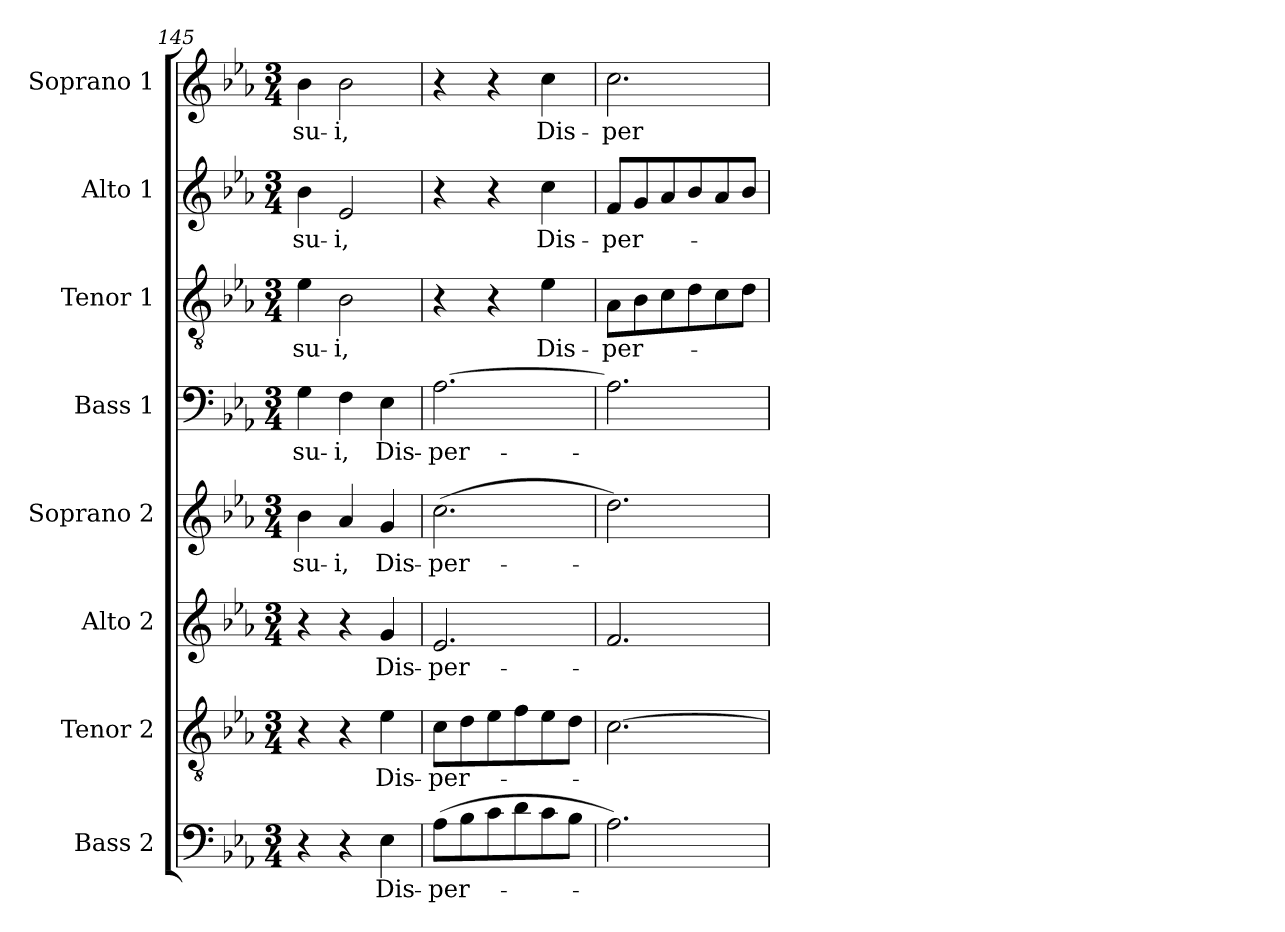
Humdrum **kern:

**kern	**text	**kern	**text	**kern	**text	**kern	**text	**kern	**text	**kern	**text	**kern	**text	**kern	**text
*part8	*part8	*part7	*part7	*part6	*part6	*part5	*part5	*part4	*part4	*part3	*part3	*part2	*part2	*part1	*part1
*staff8	*staff8	*staff7	*staff7	*staff6	*staff6	*staff5	*staff5	*staff4	*staff4	*staff3	*staff3	*staff2	*staff2	*staff1	*staff1
*I"Bass 2	*	*I"Tenor 2	*	*I"Alto 2	*	*I"Soprano 2	*	*I"Bass 1	*	*I"Tenor 1	*	*I"Alto 1	*	*I"Soprano 1	*
*I'B 2.	*	*I'T 2.	*	*I'A 2.	*	*I'S 2.	*	*I'B 1.	*	*I'T 1.	*	*I'A 1.	*	*I'S 1.	*
!!LO:PB:g=z
*clefF4	*	*clefGv2	*	*clefG2	*	*clefG2	*	*clefF4	*	*clefGv2	*	*clefG2	*	*clefG2	*
*	*	*ITrd7c12	*	*	*	*	*	*	*	*ITrd7c12	*	*	*	*	*
*k[b-e-a-]	*	*k[b-e-a-]	*	*k[b-e-a-]	*	*k[b-e-a-]	*	*k[b-e-a-]	*	*k[b-e-a-]	*	*k[b-e-a-]	*	*k[b-e-a-]	*
*E-:	*	*E-:	*	*E-:	*	*E-:	*	*E-:	*	*E-:	*	*E-:	*	*E-:	*
*M3/4	*	*M3/4	*	*M3/4	*	*M3/4	*	*M3/4	*	*M3/4	*	*M3/4	*	*M3/4	*
=145	=145	=145	=145	=145	=145	=145	=145	=145	=145	=145	=145	=145	=145	=145	=145
!	!	!	!	!	!	!	!LO:LY:b:color=#000000	!	!	!	!	!	!	!	!
!	!	!	!	!	!	!	!	!	!LO:LY:b:color=#000000	!	!	!	!	!	!
!	!	!	!	!	!	!	!	!	!	!	!LO:LY:b:color=#000000	!	!	!	!
!	!	!	!	!	!	!	!	!	!	!	!	!	!LO:LY:b:color=#000000	!	!
!	!	!	!	!	!	!	!	!	!	!	!	!	!	!	!LO:LY:b:color=#000000
4r	.	4r	.	4r	.	4b-i\	su-	4Gi\	su-	4E-i\	su-	4b-i\	su-	4b-i\	su-
!	!	!	!	!	!	!	!LO:LY:b:color=#000000	!	!	!	!	!	!	!	!
!	!	!	!	!	!	!	!	!	!LO:LY:b:color=#000000	!	!	!	!	!	!
!	!	!	!	!	!	!	!	!	!	!	!LO:LY:b:color=#000000	!	!	!	!
!	!	!	!	!	!	!	!	!	!	!	!	!	!LO:LY:b:color=#000000	!	!
!	!	!	!	!	!	!	!	!	!	!	!	!	!	!	!LO:LY:b:color=#000000
4r	.	4r	.	4r	.	4a-i/	-i,	4Fi\	-i,	2BB-i\	-i,	2e-i/	-i,	2b-i\	-i,
!	!LO:LY:b:color=#000000	!	!	!	!	!	!	!	!	!	!	!	!	!	!
!	!	!	!LO:LY:b:color=#000000	!	!	!	!	!	!	!	!	!	!	!	!
!	!	!	!	!	!LO:LY:b:color=#000000	!	!	!	!	!	!	!	!	!	!
!	!	!	!	!	!	!	!LO:LY:b:color=#000000	!	!	!	!	!	!	!	!
!	!	!	!	!	!	!	!	!	!LO:LY:b:color=#000000	!	!	!	!	!	!
4E-i\	Dis-	4E-i\	Dis-	4gi/	Dis-	4gi/	Dis-	4E-i\	Dis-	.	.	.	.	.	.
=146	=146	=146	=146	=146	=146	=146	=146	=146	=146	=146	=146	=146	=146	=146	=146
!	!LO:LY:b:color=#000000	!	!	!	!	!	!	!	!	!	!	!	!	!	!
!	!	!	!LO:LY:b:color=#000000	!	!	!	!	!	!	!	!	!	!	!	!
!	!	!	!	!	!LO:LY:b:color=#000000	!	!	!	!	!	!	!	!	!	!
!	!	!	!	!	!	!	!LO:LY:b:color=#000000	!	!	!	!	!	!	!	!
!	!	!	!	!	!	!	!	!	!LO:LY:b:color=#000000	!	!	!	!	!	!
(8A-i\L	-per-	8Ci\L	-per-	2.e-i/	-per-	(2.cci\	-per-	[2.A-i\	-per-	4r	.	4r	.	4r	.
8B-i\	.	8Di\	.	.	.	.	.	.	.	.	.	.	.	.	.
8ci\	.	8E-i\	.	.	.	.	.	.	.	4r	.	4r	.	4r	.
8di\	.	8Fi\	.	.	.	.	.	.	.	.	.	.	.	.	.
!	!	!	!	!	!	!	!	!	!	!	!LO:LY:b:color=#000000	!	!	!	!
!	!	!	!	!	!	!	!	!	!	!	!	!	!LO:LY:b:color=#000000	!	!
!	!	!	!	!	!	!	!	!	!	!	!	!	!	!	!LO:LY:b:color=#000000
8ci\	.	8E-i\	.	.	.	.	.	.	.	4E-i\	Dis-	4cci\	Dis-	4cci\	Dis-
8B-i\J	.	8Di\J	.	.	.	.	.	.	.	.	.	.	.	.	.
=147	=147	=147	=147	=147	=147	=147	=147	=147	=147	=147	=147	=147	=147	=147	=147
!	!	!	!	!	!	!	!	!	!	!	!LO:LY:b:color=#000000	!	!	!	!
!	!	!	!	!	!	!	!	!	!	!	!	!	!LO:LY:b:color=#000000	!	!
!	!	!	!	!	!	!	!	!	!	!	!	!	!	!	!LO:LY:b:color=#000000
2.A-i\)	.	[2.Ci\	.	2.fi/	.	2.ddi\)	.	2.A-i\]	.	8AA-i\L	-per-	8fi/L	-per-	2.cci\	-per-
.	.	.	.	.	.	.	.	.	.	8BB-i\	.	8gi/	.	.	.
.	.	.	.	.	.	.	.	.	.	8Ci\	.	8a-i/	.	.	.
.	.	.	.	.	.	.	.	.	.	8Di\	.	8b-i/	.	.	.
.	.	.	.	.	.	.	.	.	.	8Ci\	.	8a-i/	.	.	.
.	.	.	.	.	.	.	.	.	.	8Di\J	.	8b-i/J	.	.	.
=	=	=	=	=	=	=	=	=	=	=	=	=	=	=	=
*-	*-	*-	*-	*-	*-	*-	*-	*-	*-	*-	*-	*-	*-	*-	*-
